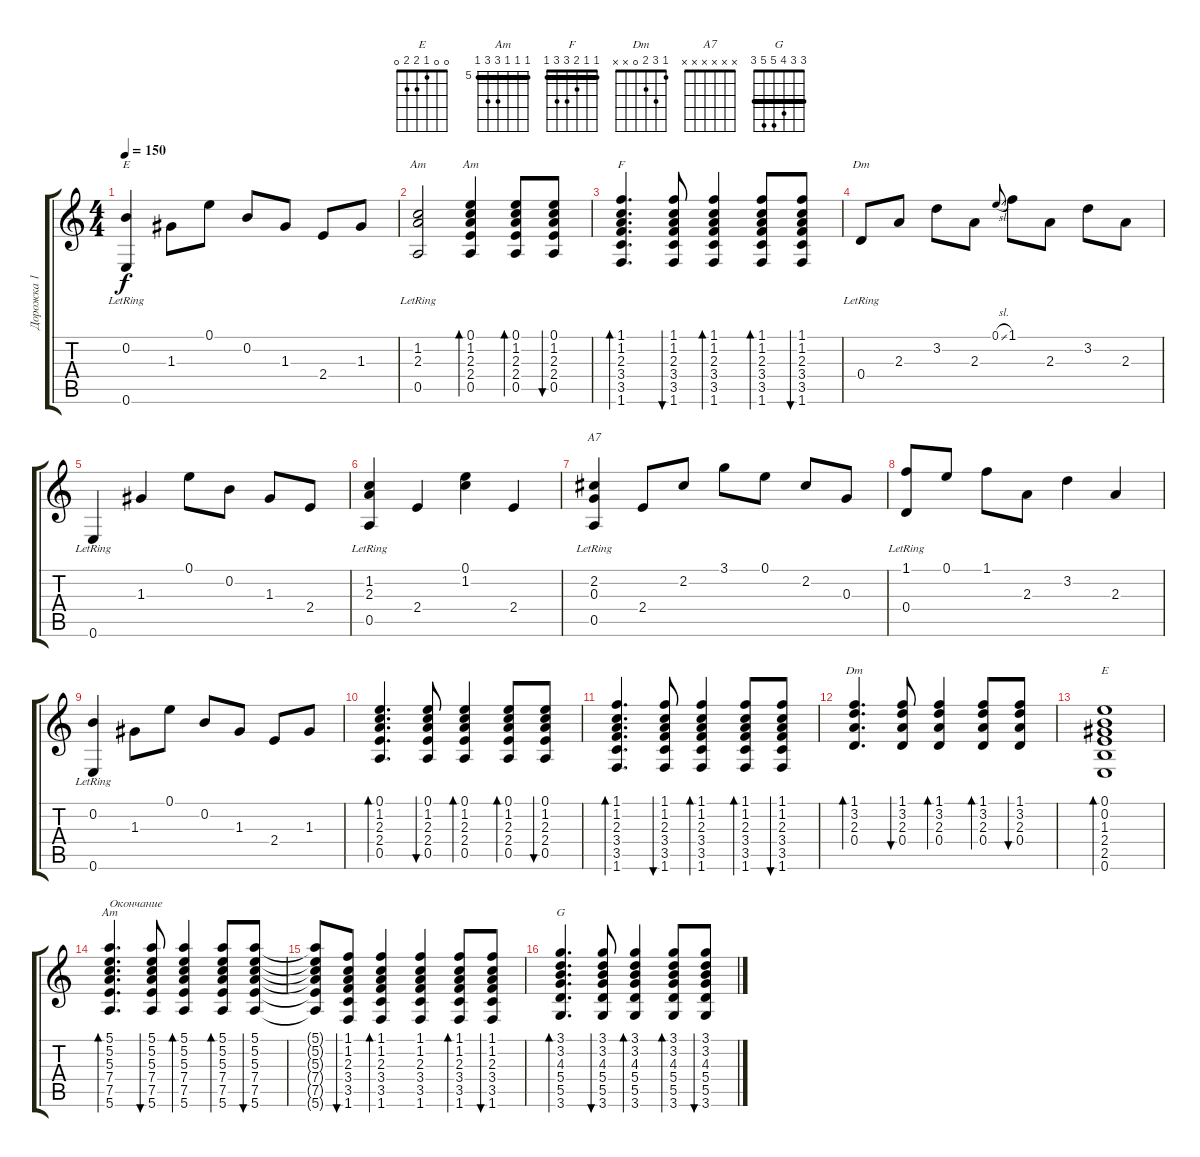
\track ("Дорожка 1" "Дорожка 1") {instrument acousticguitarsteel}
\staff {score tabs}
\tuning (E4 B3 G3 D3 A2 E2) {hide}
\chord ("E" x x x x x x)
\chord ("Am" x x x x x x)
\chord ("Am" 0 1 2 2 0 x)
\chord ("F" 1 1 2 3 3 1) {barre 1}
\chord ("Dm" x x x x x x)
\chord ("A7" x x x x x x)
\chord ("Dm" 1 3 2 0 x x)
\chord ("E" 0 0 1 2 2 0)
\chord ("Am" 5 5 5 7 7 5) {firstfret 5 barre 5}
\chord ("G" 3 3 4 5 5 3) {barre 3}
\ts (4 4)
\tempo 150
\clef g2
\ks c
(0.2 0.6{lr}).4{ch "E" dy f} 1.3.8 0.1.8 0.2.8 1.3.8 2.4.8 1.3.8 |
(1.2 2.3 0.5{lr}).2{ch "Am"} (0.1 1.2 2.3 2.4 0.5).4{bd 60 ch "Am"} (0.1 1.2 2.3 2.4 0.5).8{bd 60} (0.1 1.2 2.3 2.4 0.5).8{bu 60} |
(1.1 1.2 2.3 3.4 3.5 1.6).4{d bd 60 ch "F"} (1.1 1.2 2.3 3.4 3.5 1.6).8{bu 60} (1.1 1.2 2.3 3.4 3.5 1.6).4{bd 60} (1.1 1.2 2.3 3.4 3.5 1.6).8{bd 60} (1.1 1.2 2.3 3.4 3.5 1.6).8{bu 60} |
0.4{lr}.8{ch "Dm"} 2.3.8 3.2.8 2.3.8 0.1{sl}.8{gr onbeat} 1.1.8 2.3.8 3.2.8 2.3.8 |
0.6{lr}.4 1.3.4 0.1.8 0.2.8 1.3.8 2.4.8 |
(1.2 2.3 0.5{lr}).4 2.4.4 (0.1 1.2).4 2.4.4 |
(2.2 0.3 0.5{lr}).4{ch "A7"} 2.4.8 2.2.8 3.1.8 0.1.8 2.2.8 0.3.8 |
(1.1 0.4{lr}).8 0.1.8 1.1.8 2.3.8 3.2.4 2.3.4 |
(0.2 0.6{lr}).4 1.3.8 0.1.8 0.2.8 1.3.8 2.4.8 1.3.8 |
(0.1 1.2 2.3 2.4 0.5).4{d bd 60} (0.1 1.2 2.3 2.4 0.5).8{bu 60} (0.1 1.2 2.3 2.4 0.5).4{bd 60} (0.1 1.2 2.3 2.4 0.5).8{bd 60} (0.1 1.2 2.3 2.4 0.5).8{bu 60} |
(1.1 1.2 2.3 3.4 3.5 1.6).4{d bd 60} (1.1 1.2 2.3 3.4 3.5 1.6).8{bu 60} (1.1 1.2 2.3 3.4 3.5 1.6).4{bd 60} (1.1 1.2 2.3 3.4 3.5 1.6).8{bd 60} (1.1 1.2 2.3 3.4 3.5 1.6).8{bu 60} |
(1.1 3.2 2.3 0.4).4{d bd 60 ch "Dm"} (1.1 3.2 2.3 0.4).8{bu 60} (1.1 3.2 2.3 0.4).4{bd 60} (1.1 3.2 2.3 0.4).8{bd 60} (1.1 3.2 2.3 0.4).8{bu 60} |
(0.1 0.2 1.3 2.4 2.5 0.6).1{bd 60 ch "E"} |
(5.1 5.2 5.3 7.4 7.5 5.6).4{d bd 60 ch "Am" txt "Окончание"} (5.1 5.2 5.3 7.4 7.5 5.6).8{bu 60} (5.1 5.2 5.3 7.4 7.5 5.6).4{bd 60} (5.1 5.2 5.3 7.4 7.5 5.6).8{bd 60} (5.1 5.2 5.3 7.4 7.5 5.6).8{bu 60} |
(5.1{t} 5.2{t} 5.3{t} 7.4{t} 7.5{t} 5.6{t}).8 (1.1 1.2 2.3 3.4 3.5 1.6).8{bu 60} (1.1 1.2 2.3 3.4 3.5 1.6).4{bd 60} (1.1 1.2 2.3 3.4 3.5 1.6).4 (1.1 1.2 2.3 3.4 3.5 1.6).8{bd 60} (1.1 1.2 2.3 3.4 3.5 1.6).8{bu 60} |
(3.1 3.2 4.3 5.4 5.5 3.6).4{d bd 60 ch "G"} (3.1 3.2 4.3 5.4 5.5 3.6).8{bu 60} (3.1 3.2 4.3 5.4 5.5 3.6).4{bd 60} (3.1 3.2 4.3 5.4 5.5 3.6).8{bd 60} (3.1 3.2 4.3 5.4 5.5 3.6).8{bu 60}
